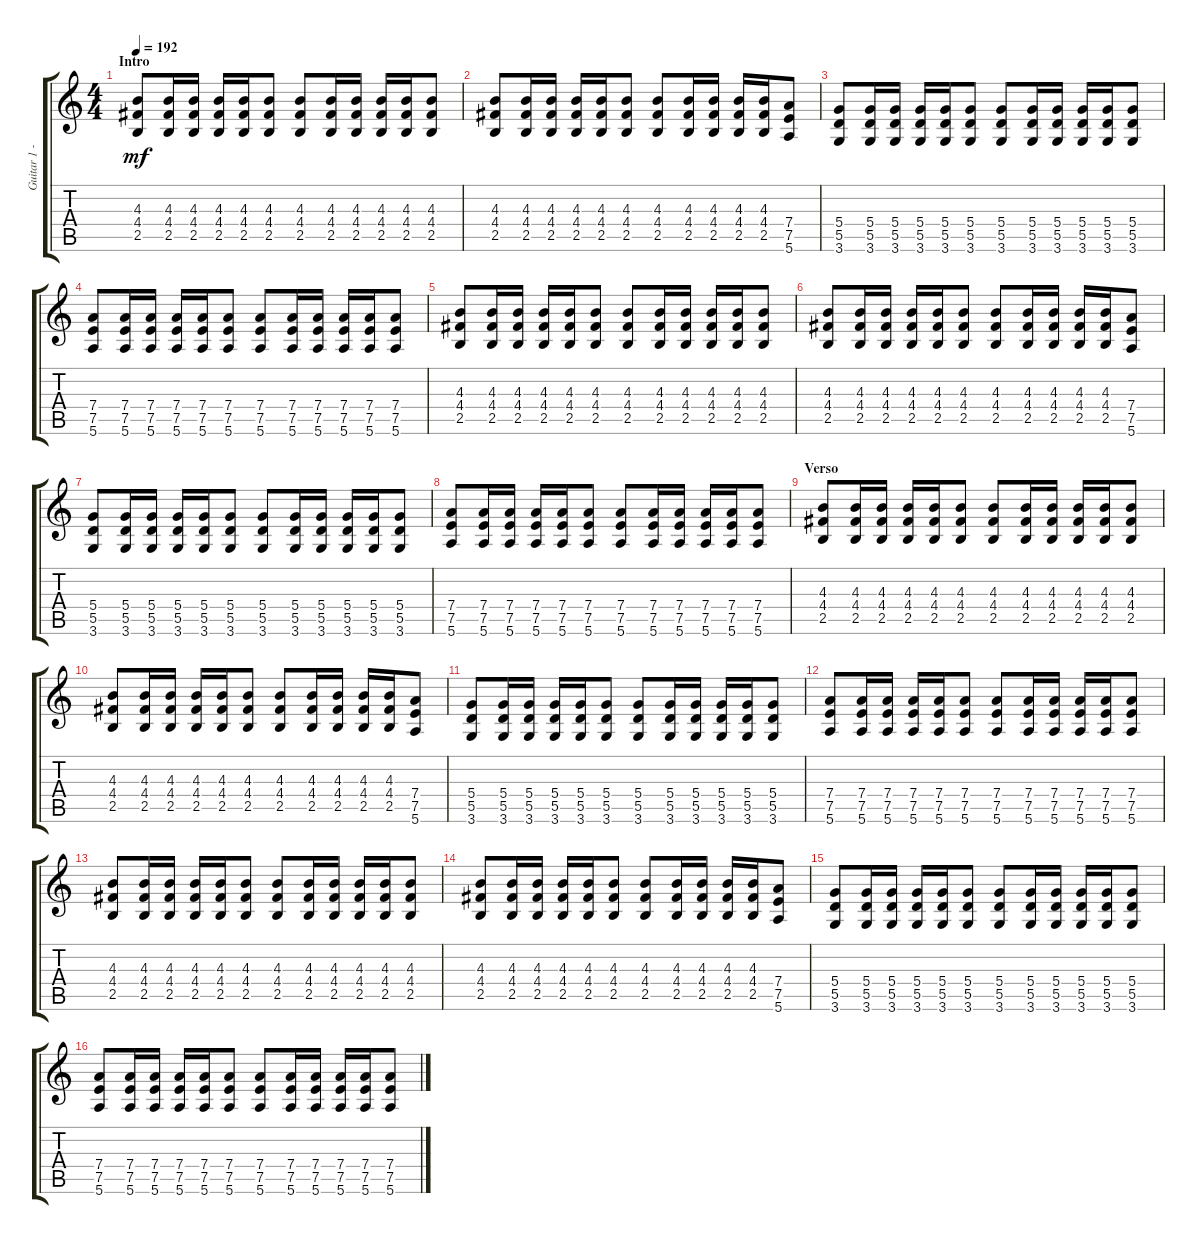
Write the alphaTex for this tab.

\track ("Guitar 1 - Mathias" "Guitar 1 -") {instrument distortionguitar}
\staff {score tabs}
\tuning (E4 B3 G3 D3 A2 E2) {hide}
\ts (4 4)
\section ("" "Intro")
\tempo 192
\clef g2
\ks c
(4.3 4.4 2.5).8{dy mf instrument distortionguitar} (4.3 4.4 2.5).16 (4.3 4.4 2.5).16 (4.3 4.4 2.5).16 (4.3 4.4 2.5).16 (4.3 4.4 2.5).8 (4.3 4.4 2.5).8 (4.3 4.4 2.5).16 (4.3 4.4 2.5).16 (4.3 4.4 2.5).16 (4.3 4.4 2.5).16 (4.3 4.4 2.5).8 |
(4.3 4.4 2.5).8 (4.3 4.4 2.5).16 (4.3 4.4 2.5).16 (4.3 4.4 2.5).16 (4.3 4.4 2.5).16 (4.3 4.4 2.5).8 (4.3 4.4 2.5).8 (4.3 4.4 2.5).16 (4.3 4.4 2.5).16 (4.3 4.4 2.5).16 (4.3 4.4 2.5).16 (7.4 7.5 5.6).8 |
(5.4 5.5 3.6).8 (5.4 5.5 3.6).16 (5.4 5.5 3.6).16 (5.4 5.5 3.6).16 (5.4 5.5 3.6).16 (5.4 5.5 3.6).8 (5.4 5.5 3.6).8 (5.4 5.5 3.6).16 (5.4 5.5 3.6).16 (5.4 5.5 3.6).16 (5.4 5.5 3.6).16 (5.4 5.5 3.6).8 |
(7.4 7.5 5.6).8 (7.4 7.5 5.6).16 (7.4 7.5 5.6).16 (7.4 7.5 5.6).16 (7.4 7.5 5.6).16 (7.4 7.5 5.6).8 (7.4 7.5 5.6).8 (7.4 7.5 5.6).16 (7.4 7.5 5.6).16 (7.4 7.5 5.6).16 (7.4 7.5 5.6).16 (7.4 7.5 5.6).8 |
(4.3 4.4 2.5).8 (4.3 4.4 2.5).16 (4.3 4.4 2.5).16 (4.3 4.4 2.5).16 (4.3 4.4 2.5).16 (4.3 4.4 2.5).8 (4.3 4.4 2.5).8 (4.3 4.4 2.5).16 (4.3 4.4 2.5).16 (4.3 4.4 2.5).16 (4.3 4.4 2.5).16 (4.3 4.4 2.5).8 |
(4.3 4.4 2.5).8 (4.3 4.4 2.5).16 (4.3 4.4 2.5).16 (4.3 4.4 2.5).16 (4.3 4.4 2.5).16 (4.3 4.4 2.5).8 (4.3 4.4 2.5).8 (4.3 4.4 2.5).16 (4.3 4.4 2.5).16 (4.3 4.4 2.5).16 (4.3 4.4 2.5).16 (7.4 7.5 5.6).8 |
(5.4 5.5 3.6).8 (5.4 5.5 3.6).16 (5.4 5.5 3.6).16 (5.4 5.5 3.6).16 (5.4 5.5 3.6).16 (5.4 5.5 3.6).8 (5.4 5.5 3.6).8 (5.4 5.5 3.6).16 (5.4 5.5 3.6).16 (5.4 5.5 3.6).16 (5.4 5.5 3.6).16 (5.4 5.5 3.6).8 |
(7.4 7.5 5.6).8 (7.4 7.5 5.6).16 (7.4 7.5 5.6).16 (7.4 7.5 5.6).16 (7.4 7.5 5.6).16 (7.4 7.5 5.6).8 (7.4 7.5 5.6).8 (7.4 7.5 5.6).16 (7.4 7.5 5.6).16 (7.4 7.5 5.6).16 (7.4 7.5 5.6).16 (7.4 7.5 5.6).8 |
\section ("" "Verso")
(4.3 4.4 2.5).8 (4.3 4.4 2.5).16 (4.3 4.4 2.5).16 (4.3 4.4 2.5).16 (4.3 4.4 2.5).16 (4.3 4.4 2.5).8 (4.3 4.4 2.5).8 (4.3 4.4 2.5).16 (4.3 4.4 2.5).16 (4.3 4.4 2.5).16 (4.3 4.4 2.5).16 (4.3 4.4 2.5).8 |
(4.3 4.4 2.5).8 (4.3 4.4 2.5).16 (4.3 4.4 2.5).16 (4.3 4.4 2.5).16 (4.3 4.4 2.5).16 (4.3 4.4 2.5).8 (4.3 4.4 2.5).8 (4.3 4.4 2.5).16 (4.3 4.4 2.5).16 (4.3 4.4 2.5).16 (4.3 4.4 2.5).16 (7.4 7.5 5.6).8 |
(5.4 5.5 3.6).8 (5.4 5.5 3.6).16 (5.4 5.5 3.6).16 (5.4 5.5 3.6).16 (5.4 5.5 3.6).16 (5.4 5.5 3.6).8 (5.4 5.5 3.6).8 (5.4 5.5 3.6).16 (5.4 5.5 3.6).16 (5.4 5.5 3.6).16 (5.4 5.5 3.6).16 (5.4 5.5 3.6).8 |
(7.4 7.5 5.6).8 (7.4 7.5 5.6).16 (7.4 7.5 5.6).16 (7.4 7.5 5.6).16 (7.4 7.5 5.6).16 (7.4 7.5 5.6).8 (7.4 7.5 5.6).8 (7.4 7.5 5.6).16 (7.4 7.5 5.6).16 (7.4 7.5 5.6).16 (7.4 7.5 5.6).16 (7.4 7.5 5.6).8 |
(4.3 4.4 2.5).8 (4.3 4.4 2.5).16 (4.3 4.4 2.5).16 (4.3 4.4 2.5).16 (4.3 4.4 2.5).16 (4.3 4.4 2.5).8 (4.3 4.4 2.5).8 (4.3 4.4 2.5).16 (4.3 4.4 2.5).16 (4.3 4.4 2.5).16 (4.3 4.4 2.5).16 (4.3 4.4 2.5).8 |
(4.3 4.4 2.5).8 (4.3 4.4 2.5).16 (4.3 4.4 2.5).16 (4.3 4.4 2.5).16 (4.3 4.4 2.5).16 (4.3 4.4 2.5).8 (4.3 4.4 2.5).8 (4.3 4.4 2.5).16 (4.3 4.4 2.5).16 (4.3 4.4 2.5).16 (4.3 4.4 2.5).16 (7.4 7.5 5.6).8 |
(5.4 5.5 3.6).8 (5.4 5.5 3.6).16 (5.4 5.5 3.6).16 (5.4 5.5 3.6).16 (5.4 5.5 3.6).16 (5.4 5.5 3.6).8 (5.4 5.5 3.6).8 (5.4 5.5 3.6).16 (5.4 5.5 3.6).16 (5.4 5.5 3.6).16 (5.4 5.5 3.6).16 (5.4 5.5 3.6).8 |
(7.4 7.5 5.6).8 (7.4 7.5 5.6).16 (7.4 7.5 5.6).16 (7.4 7.5 5.6).16 (7.4 7.5 5.6).16 (7.4 7.5 5.6).8 (7.4 7.5 5.6).8 (7.4 7.5 5.6).16 (7.4 7.5 5.6).16 (7.4 7.5 5.6).16 (7.4 7.5 5.6).16 (7.4 7.5 5.6).8
